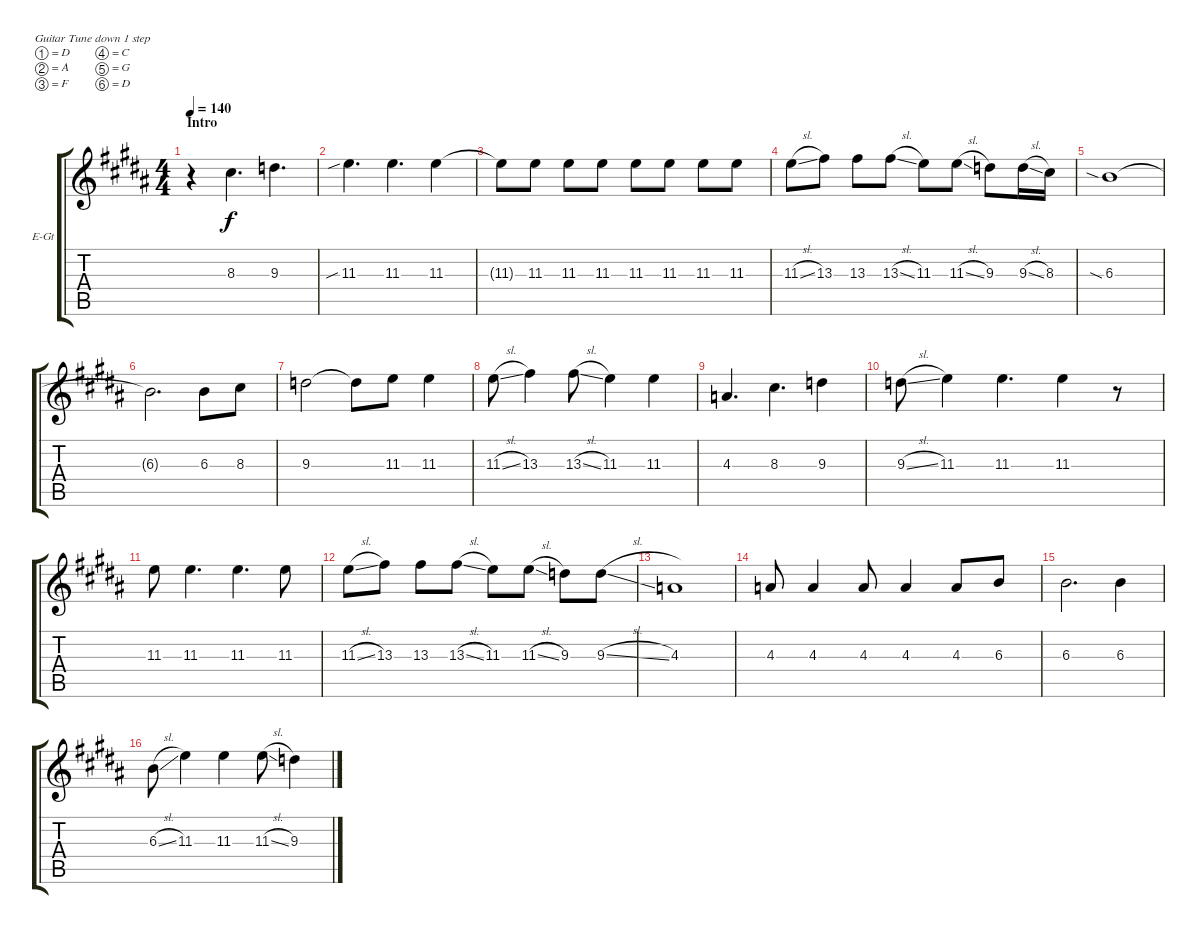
\defaultSystemsLayout 4
\bracketExtendMode groupsimilarinstruments
\firstSystemTrackNameOrientation horizontal
\otherSystemsTrackNameOrientation horizontal
\track ("Lead Right" "E-Gt") {instrument distortionguitar}
\staff {score tabs}
\tuning (D4 A3 F3 C3 G2 D2)
\ts (4 4)
\section ("" "Intro")
\tempo 140
\clef g2
\scale
0.485477
\ks b
r.4{dy f instrument distortionguitar} 8.3.4{d} 9.3.4{d} |
\scale
0.257261 11.3{sib}.4{d} 11.3.4{d} 11.3.4 |
\scale
0.257261 11.3{t}.8 11.3.8 11.3.8 11.3.8 11.3.8 11.3.8 11.3.8 11.3.8 |
\scale
0.333333 11.3{sl}.8 13.3.8 13.3.8 13.3{sl}.8 11.3.8 11.3{sl}.8 9.3.8 9.3{sl}.16 8.3.16 |
\scale
0.333333 6.3{sia}.1 |
\scale
0.333333 6.3{t}.2{d} 6.3.8 8.3.8 |
\scale
0.333333 9.3.2 9.3{t}.8 11.3.8 11.3.4 |
\scale
0.333333 11.3{sl}.8 13.3.4 13.3{sl}.8 11.3.4 11.3.4 |
\scale
0.333333 4.3.4{d} 8.3.4{d} 9.3.4 |
\scale
0.333333 9.3{sl}.8 11.3.4 11.3.4{d} 11.3.4 r.8 |
\scale
0.333333 11.3.8 11.3.4{d} 11.3.4{d} 11.3.8 |
\scale
0.333333 11.3{sl}.8 13.3.8 13.3.8 13.3{sl}.8 11.3.8 11.3{sl}.8 9.3.8 9.3{sl}.8 |
\scale
0.333333 4.3.1 |
\scale
0.333333 4.3.8 4.3.4 4.3.8 4.3.4 4.3.8 6.3.8 |
6.3.2{d} 6.3.4 |
6.3{sl}.8 11.3.4 11.3.4 11.3{sl}.8 9.3.4
